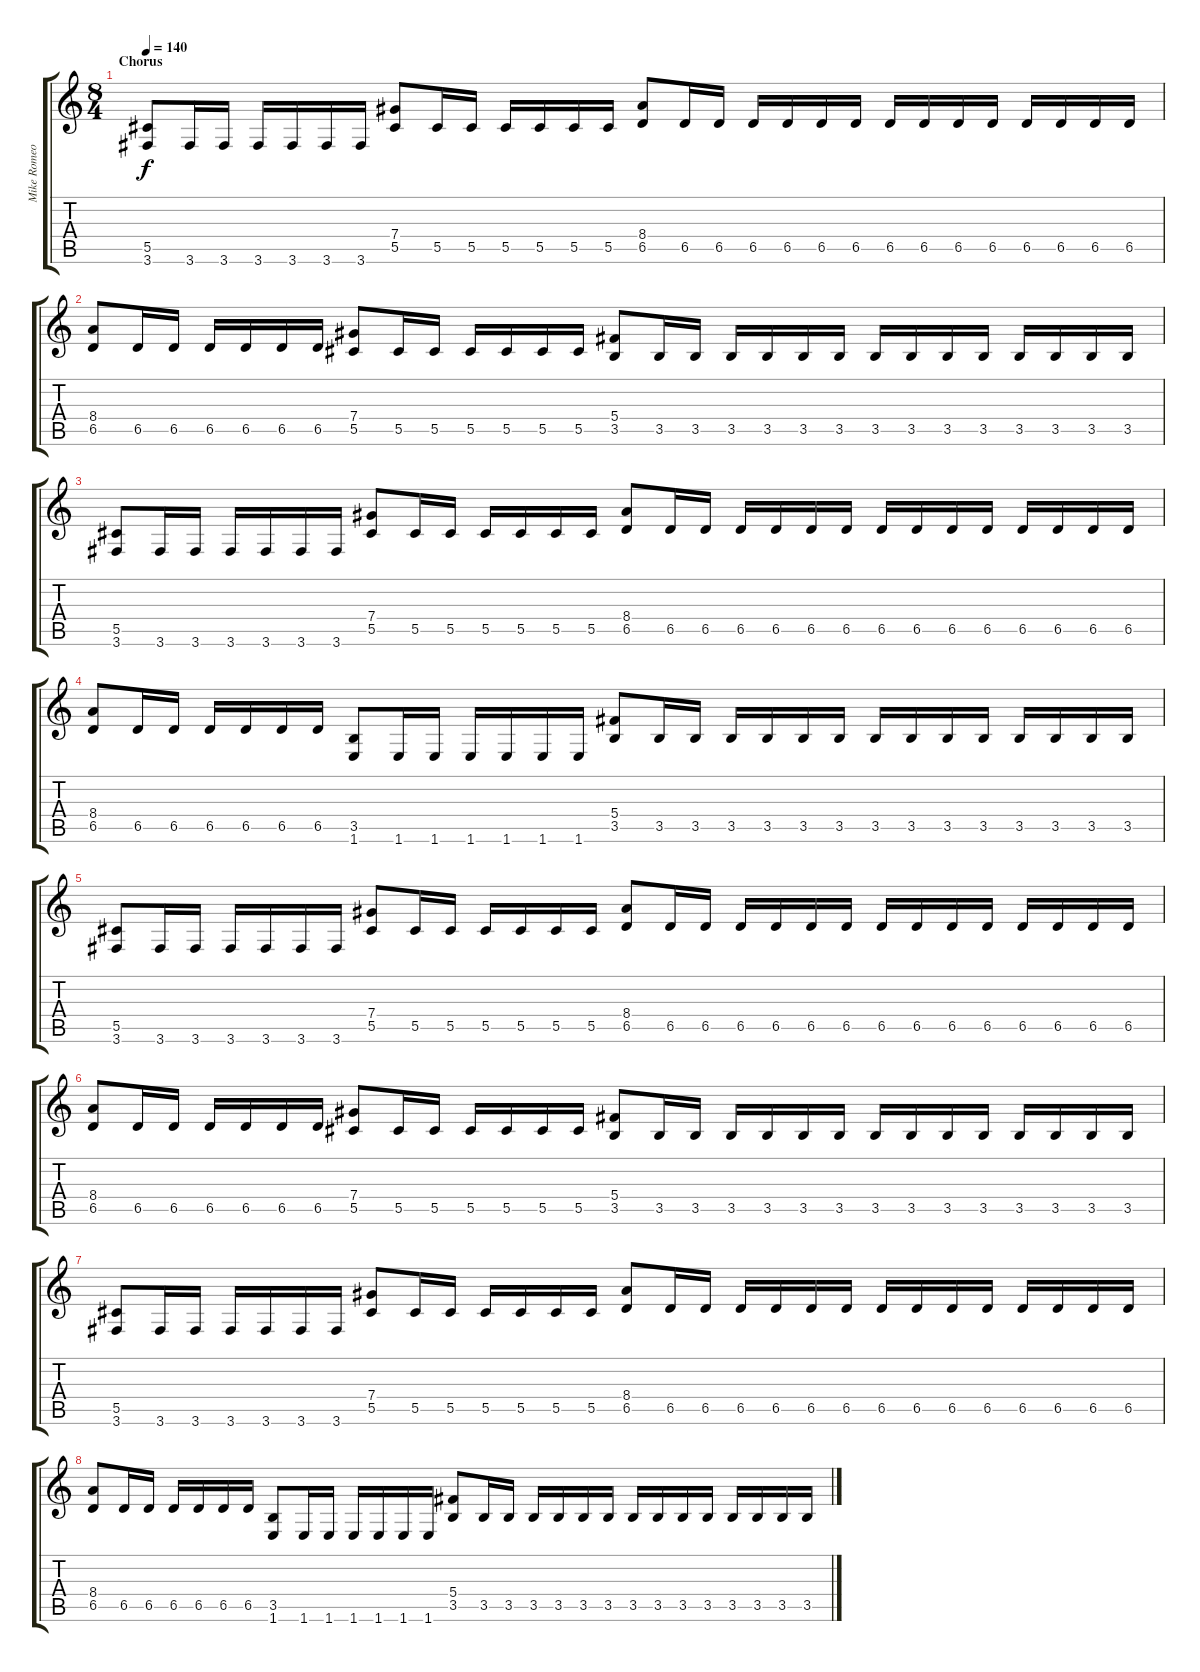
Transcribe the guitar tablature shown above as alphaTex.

\track ("Mike Romeo" "Mike Romeo") {instrument distortionguitar}
\staff {score tabs}
\tuning (Eb4 Bb3 Gb3 Db3 Ab2 Eb2) {hide}
\ts (8 4)
\section ("" "Chorus")
\tempo 140
\clef g2
\ks c
(5.5 3.6).8{dy f} 3.6.16 3.6.16 3.6.16 3.6.16 3.6.16 3.6.16 (7.4 5.5).8 5.5.16 5.5.16 5.5.16 5.5.16 5.5.16 5.5.16 (8.4 6.5).8 6.5.16 6.5.16 6.5.16 6.5.16 6.5.16 6.5.16 6.5.16 6.5.16 6.5.16 6.5.16 6.5.16 6.5.16 6.5.16 6.5.16 |
(8.4 6.5).8 6.5.16 6.5.16 6.5.16 6.5.16 6.5.16 6.5.16 (7.4 5.5).8 5.5.16 5.5.16 5.5.16 5.5.16 5.5.16 5.5.16 (5.4 3.5).8 3.5.16 3.5.16 3.5.16 3.5.16 3.5.16 3.5.16 3.5.16 3.5.16 3.5.16 3.5.16 3.5.16 3.5.16 3.5.16 3.5.16 |
(5.5 3.6).8 3.6.16 3.6.16 3.6.16 3.6.16 3.6.16 3.6.16 (7.4 5.5).8 5.5.16 5.5.16 5.5.16 5.5.16 5.5.16 5.5.16 (8.4 6.5).8 6.5.16 6.5.16 6.5.16 6.5.16 6.5.16 6.5.16 6.5.16 6.5.16 6.5.16 6.5.16 6.5.16 6.5.16 6.5.16 6.5.16 |
(8.4 6.5).8 6.5.16 6.5.16 6.5.16 6.5.16 6.5.16 6.5.16 (3.5 1.6).8 1.6.16 1.6.16 1.6.16 1.6.16 1.6.16 1.6.16 (5.4 3.5).8 3.5.16 3.5.16 3.5.16 3.5.16 3.5.16 3.5.16 3.5.16 3.5.16 3.5.16 3.5.16 3.5.16 3.5.16 3.5.16 3.5.16 |
(5.5 3.6).8 3.6.16 3.6.16 3.6.16 3.6.16 3.6.16 3.6.16 (7.4 5.5).8 5.5.16 5.5.16 5.5.16 5.5.16 5.5.16 5.5.16 (8.4 6.5).8 6.5.16 6.5.16 6.5.16 6.5.16 6.5.16 6.5.16 6.5.16 6.5.16 6.5.16 6.5.16 6.5.16 6.5.16 6.5.16 6.5.16 |
(8.4 6.5).8 6.5.16 6.5.16 6.5.16 6.5.16 6.5.16 6.5.16 (7.4 5.5).8 5.5.16 5.5.16 5.5.16 5.5.16 5.5.16 5.5.16 (5.4 3.5).8 3.5.16 3.5.16 3.5.16 3.5.16 3.5.16 3.5.16 3.5.16 3.5.16 3.5.16 3.5.16 3.5.16 3.5.16 3.5.16 3.5.16 |
(5.5 3.6).8 3.6.16 3.6.16 3.6.16 3.6.16 3.6.16 3.6.16 (7.4 5.5).8 5.5.16 5.5.16 5.5.16 5.5.16 5.5.16 5.5.16 (8.4 6.5).8 6.5.16 6.5.16 6.5.16 6.5.16 6.5.16 6.5.16 6.5.16 6.5.16 6.5.16 6.5.16 6.5.16 6.5.16 6.5.16 6.5.16 |
(8.4 6.5).8 6.5.16 6.5.16 6.5.16 6.5.16 6.5.16 6.5.16 (3.5 1.6).8 1.6.16 1.6.16 1.6.16 1.6.16 1.6.16 1.6.16 (5.4 3.5).8 3.5.16 3.5.16 3.5.16 3.5.16 3.5.16 3.5.16 3.5.16 3.5.16 3.5.16 3.5.16 3.5.16 3.5.16 3.5.16 3.5.16
